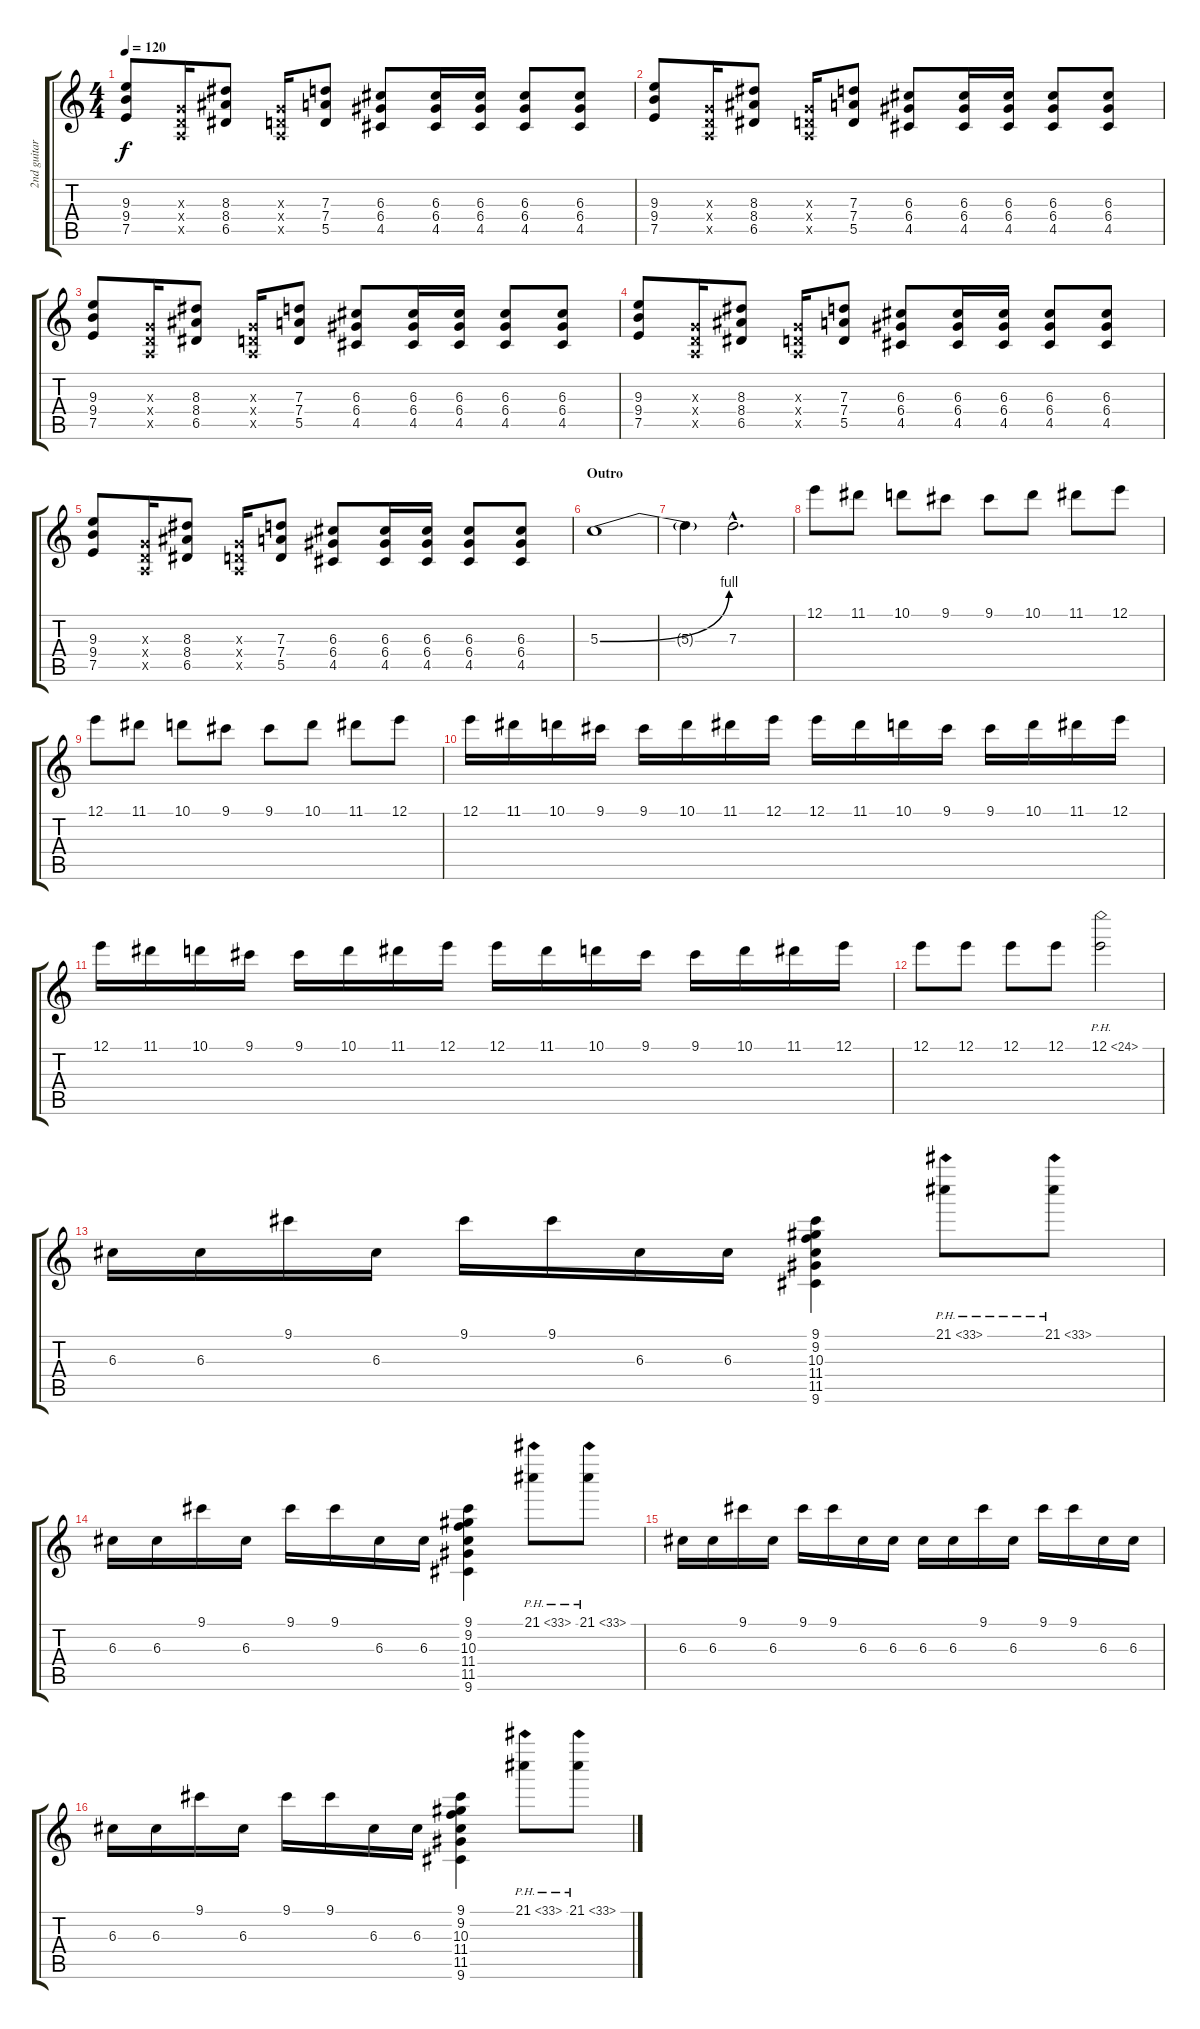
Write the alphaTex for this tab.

\track ("2nd guitar" "2nd guitar") {instrument distortionguitar}
\staff {score tabs}
\tuning (E4 B3 G3 D3 A2 E2) {hide}
\ts (4 4)
\tempo 120
\clef g2
\ks c
(9.3 9.4 7.5).8{dy f} (0.3{x} 0.4{x} 0.5{x}).16 (8.3 8.4 6.5).8 (0.3{x} 0.4{x} 0.5{x}).16 (7.3 7.4 5.5).8 (6.3 6.4 4.5).8 (6.3 6.4 4.5).16 (6.3 6.4 4.5).16 (6.3 6.4 4.5).8 (6.3 6.4 4.5).8 |
(9.3 9.4 7.5).8 (0.3{x} 0.4{x} 0.5{x}).16 (8.3 8.4 6.5).8 (0.3{x} 0.4{x} 0.5{x}).16 (7.3 7.4 5.5).8 (6.3 6.4 4.5).8 (6.3 6.4 4.5).16 (6.3 6.4 4.5).16 (6.3 6.4 4.5).8 (6.3 6.4 4.5).8 |
(9.3 9.4 7.5).8 (0.3{x} 0.4{x} 0.5{x}).16 (8.3 8.4 6.5).8 (0.3{x} 0.4{x} 0.5{x}).16 (7.3 7.4 5.5).8 (6.3 6.4 4.5).8 (6.3 6.4 4.5).16 (6.3 6.4 4.5).16 (6.3 6.4 4.5).8 (6.3 6.4 4.5).8 |
(9.3 9.4 7.5).8 (0.3{x} 0.4{x} 0.5{x}).16 (8.3 8.4 6.5).8 (0.3{x} 0.4{x} 0.5{x}).16 (7.3 7.4 5.5).8 (6.3 6.4 4.5).8 (6.3 6.4 4.5).16 (6.3 6.4 4.5).16 (6.3 6.4 4.5).8 (6.3 6.4 4.5).8 |
(9.3 9.4 7.5).8 (0.3{x} 0.4{x} 0.5{x}).16 (8.3 8.4 6.5).8 (0.3{x} 0.4{x} 0.5{x}).16 (7.3 7.4 5.5).8 (6.3 6.4 4.5).8 (6.3 6.4 4.5).16 (6.3 6.4 4.5).16 (6.3 6.4 4.5).8 (6.3 6.4 4.5).8 |
\section ("" "Outro")
5.3{be (bend 0 0 60 4)}.1{volume 16} |
5.3{t}.4 7.3{hac}.2{d} |
12.1.8 11.1.8 10.1.8 9.1.8 9.1.8 10.1.8 11.1.8 12.1.8 |
12.1.8 11.1.8 10.1.8 9.1.8 9.1.8 10.1.8 11.1.8 12.1.8 |
12.1.16 11.1.16 10.1.16 9.1.16 9.1.16 10.1.16 11.1.16 12.1.16 12.1.16 11.1.16 10.1.16 9.1.16 9.1.16 10.1.16 11.1.16 12.1.16 |
12.1.16 11.1.16 10.1.16 9.1.16 9.1.16 10.1.16 11.1.16 12.1.16 12.1.16 11.1.16 10.1.16 9.1.16 9.1.16 10.1.16 11.1.16 12.1.16 |
12.1.8 12.1.8 12.1.8 12.1.8 12.1{ph 12}.2 |
6.3.16{volume 14} 6.3.16 9.1.16 6.3.16 9.1.16 9.1.16 6.3.16 6.3.16 (9.1 9.2 10.3 11.4 11.5 9.6).4 21.1{ph 12}.8 21.1{ph 12}.8 |
6.3.16 6.3.16 9.1.16 6.3.16 9.1.16 9.1.16 6.3.16 6.3.16 (9.1 9.2 10.3 11.4 11.5 9.6).4 21.1{ph 12}.8 21.1{ph 12}.8 |
6.3.16 6.3.16 9.1.16 6.3.16 9.1.16 9.1.16 6.3.16 6.3.16 6.3.16 6.3.16 9.1.16 6.3.16 9.1.16 9.1.16 6.3.16 6.3.16 |
6.3.16 6.3.16 9.1.16 6.3.16 9.1.16 9.1.16 6.3.16 6.3.16 (9.1 9.2 10.3 11.4 11.5 9.6).4 21.1{ph 12}.8 21.1{ph 12}.8
